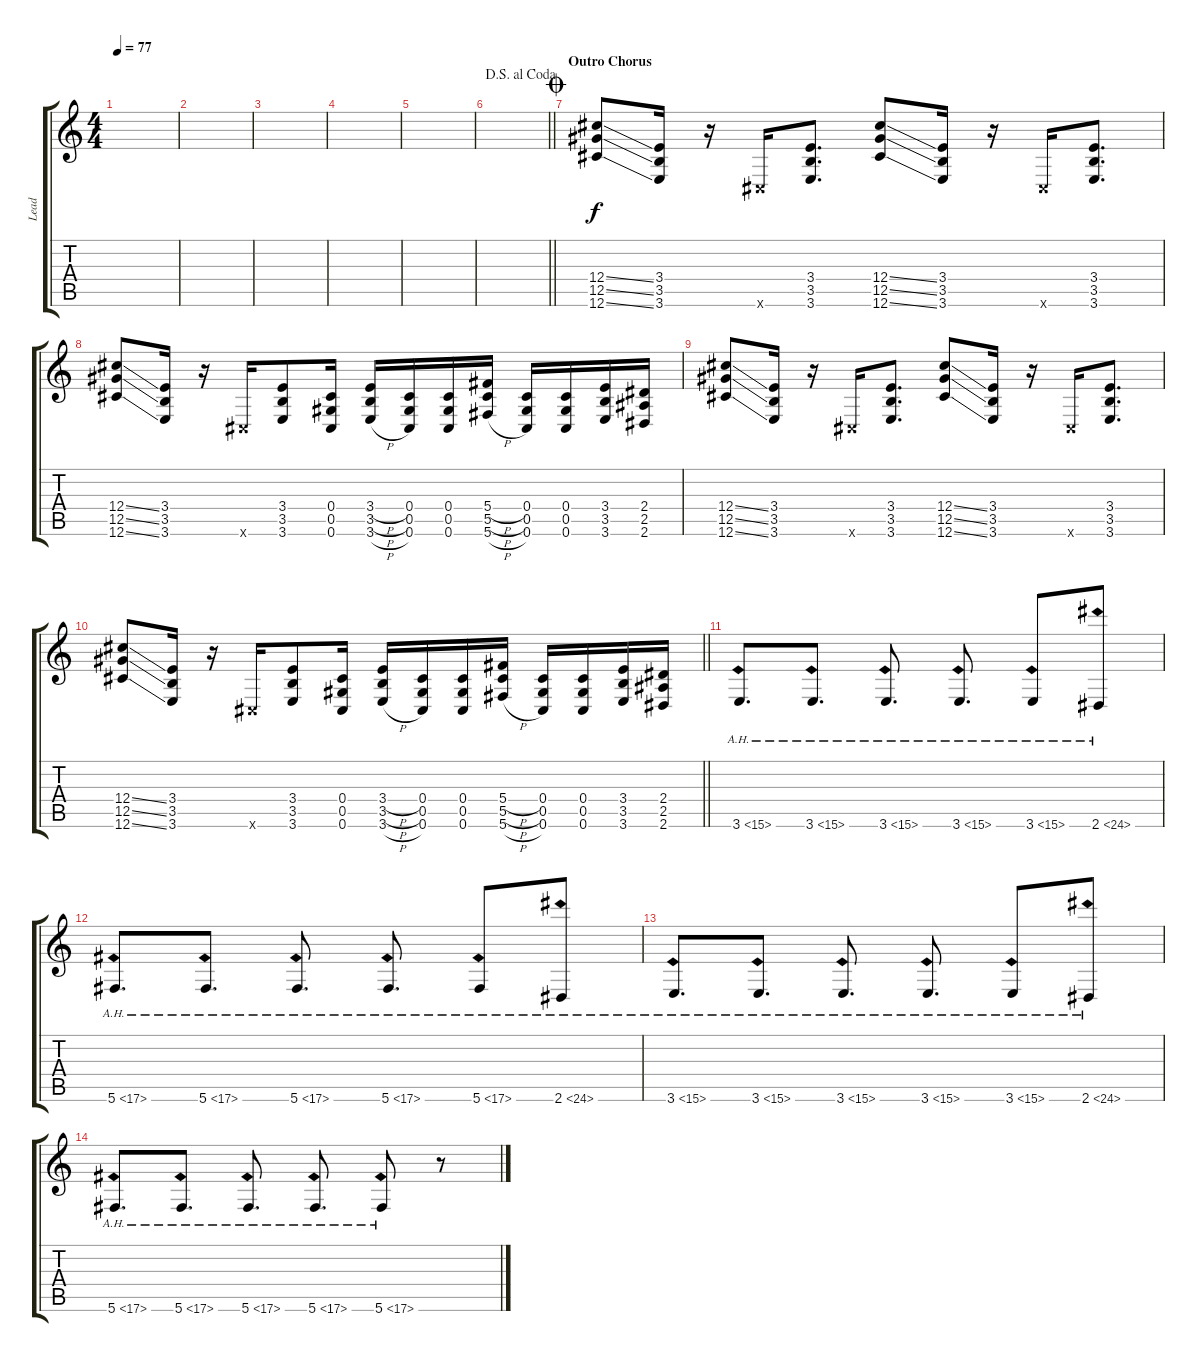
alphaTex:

\track ("Lead" "Lead") {instrument distortionguitar}
\staff {score tabs}
\tuning (Eb4 Bb3 Gb3 Db3 Ab2 Db2) {hide}
\ts (4 4)
\tempo 77
\clef g2
\ks c
|
|
|
|
|
\jump dalsegnoalcoda
\barLineRight lightlight
|
\section ("" "Outro Chorus")
\jump coda
(12.4{ss} 12.5{ss} 12.6{ss}).8 (3.4 3.5 3.6).16 r.16 0.6{x}.16 (3.4 3.5 3.6).8{d} (12.4{ss} 12.5{ss} 12.6{ss}).8 (3.4 3.5 3.6).16 r.16 0.6{x}.16 (3.4 3.5 3.6).8{d} |
(12.4{ss} 12.5{ss} 12.6{ss}).8 (3.4 3.5 3.6).16 r.16 0.6{x}.16 (3.4 3.5 3.6).8 (0.4 0.5 0.6).16 (3.4{h} 3.5{h} 3.6{h}).16 (0.4 0.5 0.6).16 (0.4 0.5 0.6).16 (5.4{h} 5.5{h} 5.6{h}).16 (0.4 0.5 0.6).16 (0.4 0.5 0.6).16 (3.4 3.5 3.6).16 (2.4 2.5 2.6).16 |
(12.4{ss} 12.5{ss} 12.6{ss}).8 (3.4 3.5 3.6).16 r.16 0.6{x}.16 (3.4 3.5 3.6).8{d} (12.4{ss} 12.5{ss} 12.6{ss}).8 (3.4 3.5 3.6).16 r.16 0.6{x}.16 (3.4 3.5 3.6).8{d} |
\barLineRight lightlight
(12.4{ss} 12.5{ss} 12.6{ss}).8 (3.4 3.5 3.6).16 r.16 0.6{x}.16 (3.4 3.5 3.6).8 (0.4 0.5 0.6).16 (3.4{h} 3.5{h} 3.6{h}).16 (0.4 0.5 0.6).16 (0.4 0.5 0.6).16 (5.4{h} 5.5{h} 5.6{h}).16 (0.4 0.5 0.6).16 (0.4 0.5 0.6).16 (3.4 3.5 3.6).16 (2.4 2.5 2.6).16 |
3.6{ah 12}.8{d} 3.6{ah 12}.8{d} 3.6{ah 12}.8{d} 3.6{ah 12}.8{d} 3.6{ah 12}.8 2.6{ah 22}.8 |
5.6{ah 12}.8{d} 5.6{ah 12}.8{d} 5.6{ah 12}.8{d} 5.6{ah 12}.8{d} 5.6{ah 12}.8 2.6{ah 22}.8 |
3.6{ah 12}.8{d} 3.6{ah 12}.8{d} 3.6{ah 12}.8{d} 3.6{ah 12}.8{d} 3.6{ah 12}.8 2.6{ah 22}.8 |
5.6{ah 12}.8{d} 5.6{ah 12}.8{d} 5.6{ah 12}.8{d} 5.6{ah 12}.8{d} 5.6{ah 12}.8 r.8
